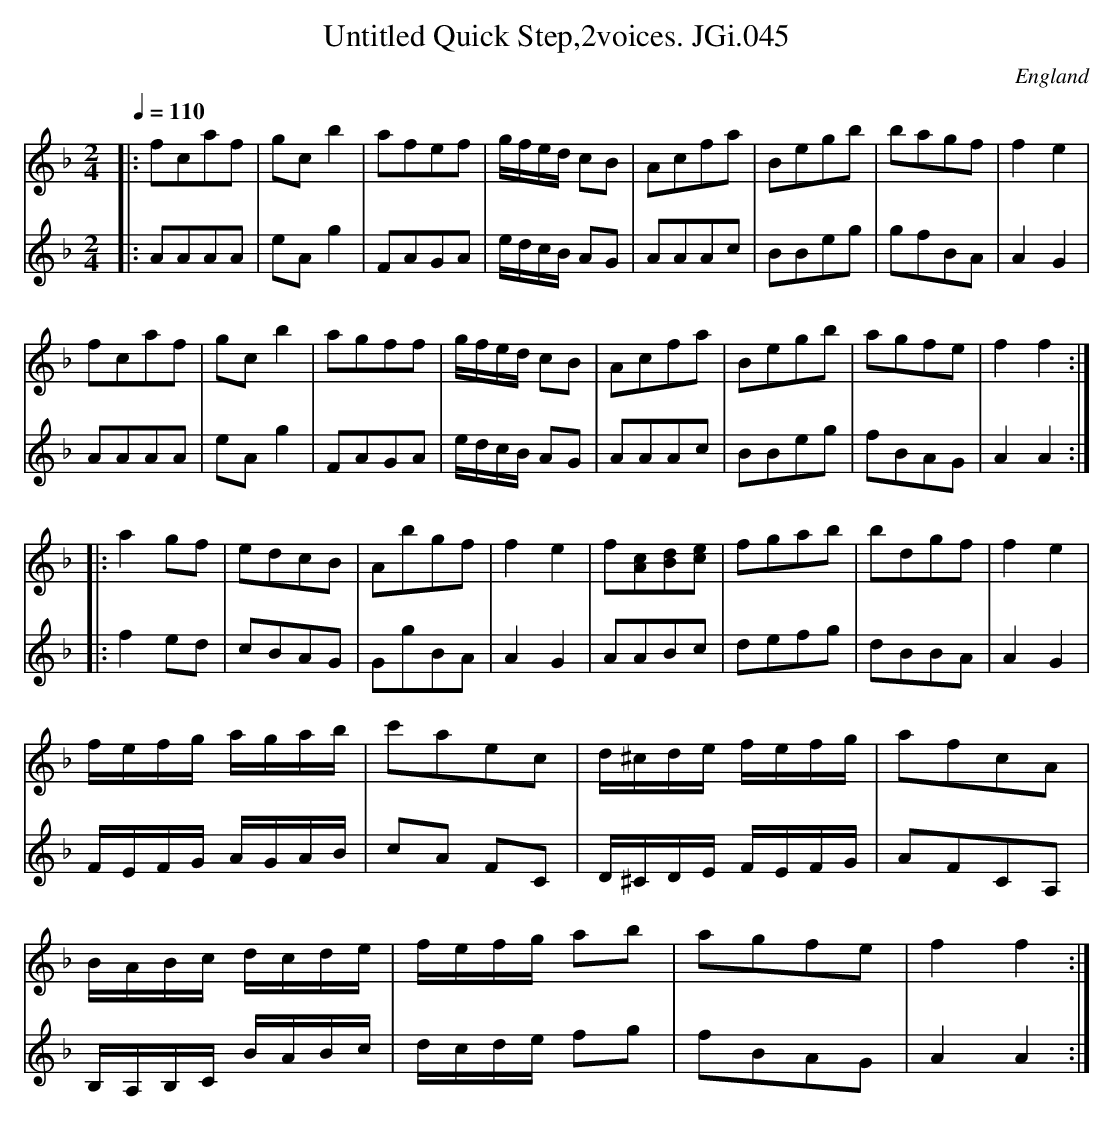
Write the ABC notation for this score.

X:1
T:Untitled Quick Step,2voices. JGi.045
M:2/4
L:1/8
Q:1/4=110
O:England
K:F major
[V:1]|:fcaf|gcb2|afef|g/f/e/d/ cB|Acfa|Begb|bagf|f2e2|
[V:2]|:AAAA|eAg2|FAGA|e/d/c/B/ AG|AAAc|BBeg|gfBA|A2G2|
[V:1]fcaf|gcb2|agff|g/f/e/d/ cB|Acfa|Begb|agfe|f2f2:|
[V:2]AAAA|eAg2|FAGA|e/d/c/B/ AG|AAAc|BBeg|fBAG|A2A2:|
[V:1]|:a2gf|edcB|Abgf|f2e2|f[cA][dB][ec]|fgab|bdgf|f2e2|
[V:2]|:f2ed|cBAG|GgBA|A2G2|AABc|defg|dBBA|A2G2|
[V:1]f/e/f/g/ a/g/a/b/|c'aec|d/^c/d/e/ f/e/f/g/|afcA|
[V:2]F/E/F/G/ A/G/A/B/|cA FC|D/^C/D/E/ F/E/F/G/|AFCA,|
[V:1]B/A/B/c/ d/c/d/e/|f/e/f/g/ ab|agfe|f2f2:|
[V:2]B,/A,/B,/C/ B/A/B/c/|d/c/d/e/ fg|fBAG|A2A2:|
